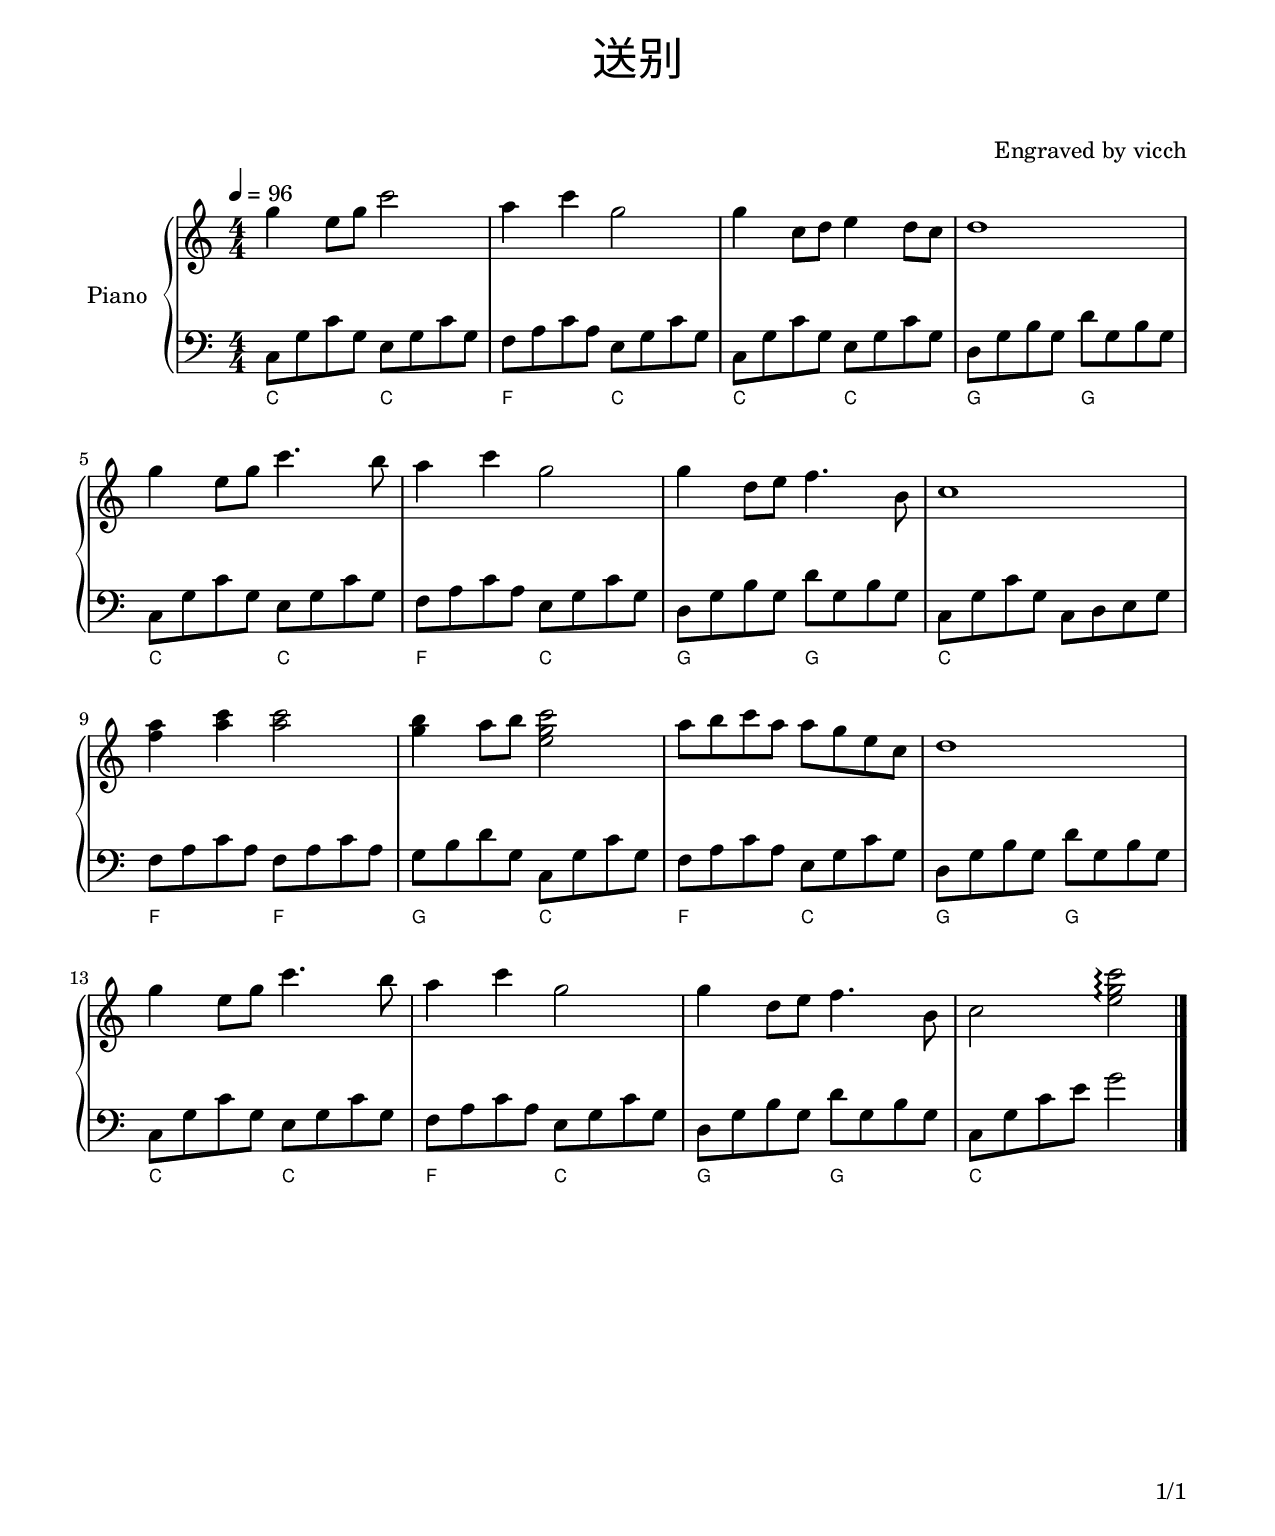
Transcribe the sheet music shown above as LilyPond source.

\version "2.24.3"

#(define title      "送别")
#(define title-font "FangSong")
#(define sequence   "EveryonePiano 519")
#(define total-page 1)

\include "../base.ly"

\markup \vspace #1.5

CI   = { c8  g8 c'8 g8 }
CII  = { e8  g8 c'8 g8 }
FI   = { f8  a8 c'8 a8 }
GI   = { d8  g8 b8  g8 }
GII  = { d'8 g8 b8  g8 }
GIII = { g8  b8 d'8 g8 }

\score {
  \new PianoStaff \with {
    instrumentName = "Piano"
  } <<
    \new Staff {
      \tempo 4 = 96
      \clef treble
      \key c \major
      \time 4/4
      
      g''4 e''8 g''8 c'''2       | a''4 c'''4 g''2 | g''4 c''8 d''8 e''4 d''8 c''8 | d''1 | \break
      g''4 e''8 g''8 c'''4. b''8 | a''4 c'''4 g''2 | g''4 d''8 e''8 f''4.     b'8  | c''1 | \break
      
      <f'' a''>4 <a'' c'''>4 <a'' c'''>2 | <g'' b''>4 a''8 b''8 <e'' g'' c'''>2 | a''8 b''8 c'''8 a''8 a''8 g''8 e''8 c''8 | d''1 | \break
      
      g''4 e''8 g''8 c'''4. b''8 | a''4 c'''4 g''2 | g''4 d''8 e''8 f''4. b'8 | c''2 <e'' g'' c'''>2\arpeggio | \bar "|."
    }
    \new Staff {
      \clef bass
      \key c \major
      \time 4/4
      
      \CI \CII | \FI \CII | \CI \CII | \GI \GII        |
      \CI \CII | \FI \CII | \GI \GII | \CI c8 d8 e8 g8 |
      
      \FI \FI | \GIII \CI | \FI \CII | \GI \GII |
      
      \CI \CII | \FI \CII | \GI \GII | c8 g8 c'8 e'8 g'2 |
    }
    \chords {
      c2 c2 | f2 c2 | c2 c2 | g2 g2 |
      c2 c2 | f2 c2 | g2 g2 | c2 r2 |
      
      f2 f2 | g2 c2 | f2 c2 | g2 g2 |
      
      c2 c2 | f2 c2 | g2 g2 | c1 |
    }
  >>
  \layout {}
  \midi {
    \context {
      \ChordNames
      \remove "Note_performer"
    }
  }
}